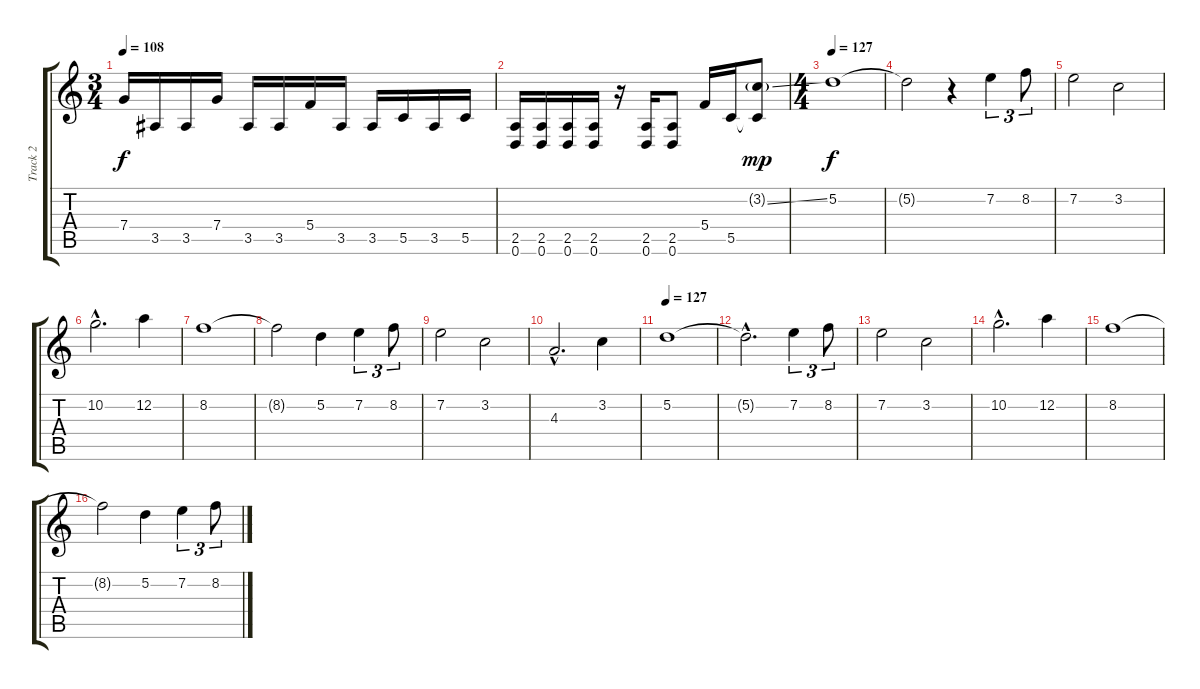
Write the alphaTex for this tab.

\track ("Track 2" "Track 2") {instrument distortionguitar}
\staff {score tabs}
\tuning (D4 A3 F3 C3 G2 D2) {hide}
\ts (3 4)
\tempo 108
\clef g2
\ks c
7.4.16{dy f} 3.5.16 3.5.16 7.4.16 3.5.16 3.5.16 5.4.16 3.5.16 3.5.16 5.5.16 3.5.16 5.5.16 |
(2.5 0.6).16 (2.5 0.6).16 (2.5 0.6).16 (2.5 0.6).16 r.16 (2.5 0.6).16 (2.5 0.6).8 5.4.16 5.5.16 (3.2{ss g} 5.5{t}).8{dy mp} |
\ts (4 4)
\tempo 127
5.2.1{dy f volume 13} |
5.2{t}.2 r.4 7.2.4{tu (3 2)} 8.2.8{tu (3 2)} |
7.2.2 3.2.2 |
10.2{hac}.2{d} 12.2.4 |
8.2.1 |
8.2{t}.2 5.2.4 7.2.4{tu (3 2)} 8.2.8{tu (3 2)} |
7.2.2 3.2.2 |
4.3{hac}.2{d} 3.2.4 |
\tempo 127
5.2.1 |
5.2{hac t}.2{d} 7.2.4{tu (3 2)} 8.2.8{tu (3 2)} |
7.2.2 3.2.2 |
10.2{hac}.2{d} 12.2.4 |
8.2.1 |
8.2{t}.2 5.2.4 7.2.4{tu (3 2)} 8.2.8{tu (3 2)}
